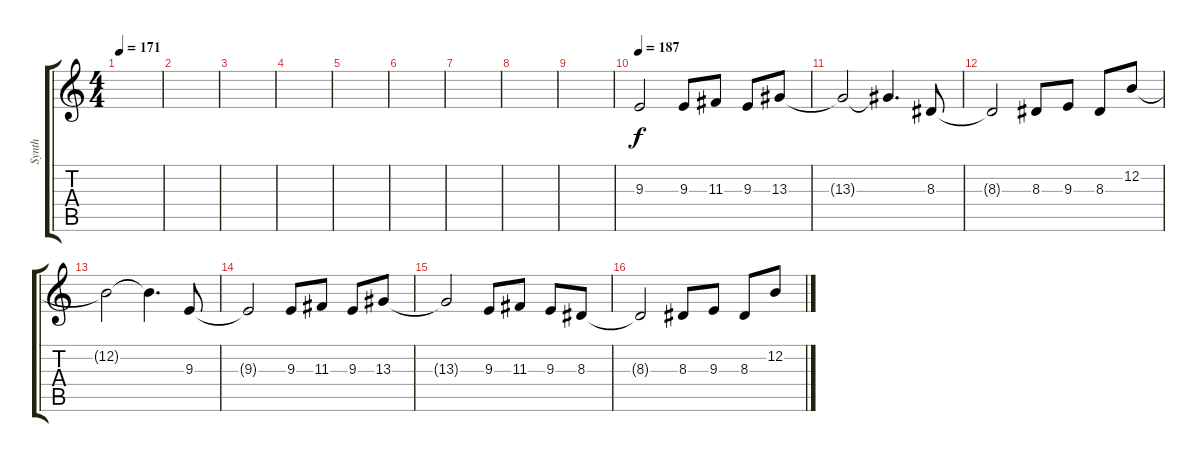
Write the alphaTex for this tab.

\track ("Synth" "Synth") {instrument lead2sawtooth}
\staff {score tabs}
\tuning (E4 B3 G3 D3 A2 E2) {hide}
\ts (4 4)
\tempo 171
\clef g2
\ks c
|
|
|
|
|
|
|
|
|
\tempo 187
9.3.2 9.3.8 11.3.8 9.3.8 13.3.8 |
13.3{t}.2 13.3{t}.4{d} 8.3.8 |
8.3{t}.2 8.3.8 9.3.8 8.3.8 12.2.8 |
12.2{t}.2 12.2{t}.4{d} 9.3.8 |
9.3{t}.2 9.3.8 11.3.8 9.3.8 13.3.8 |
13.3{t}.2 9.3.8 11.3.8 9.3.8 8.3.8 |
8.3{t}.2 8.3.8 9.3.8 8.3.8 12.2.8
